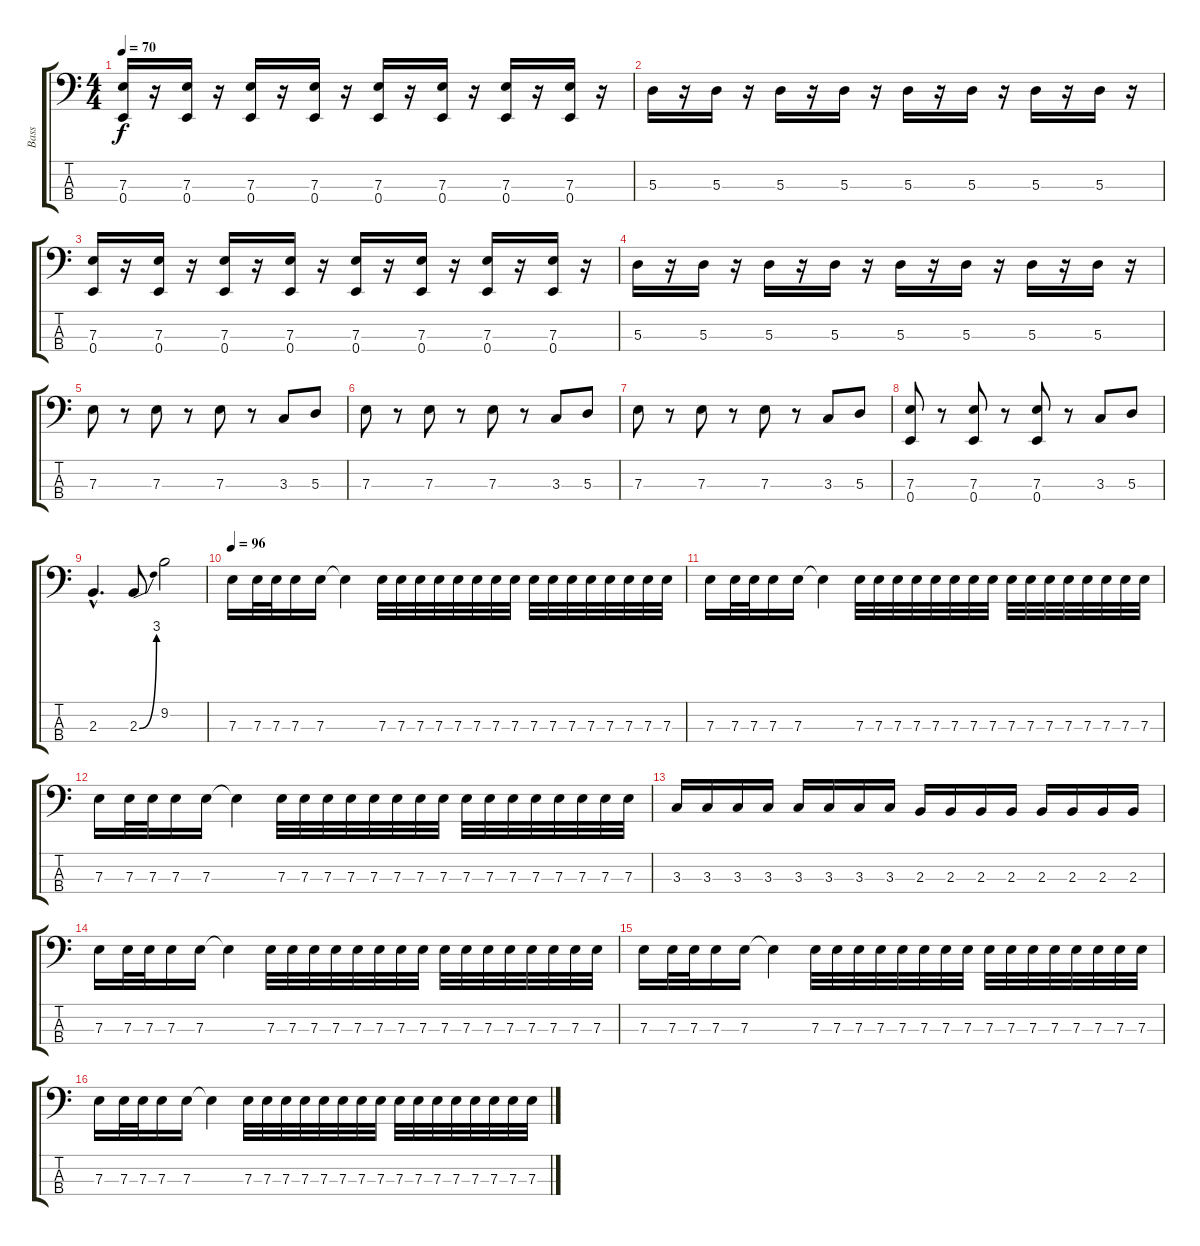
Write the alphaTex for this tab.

\track ("Bass" "Bass") {instrument electricbasspick}
\staff {score tabs}
\tuning (G2 D2 A1 E1) {hide}
\ts (4 4)
\tempo 70
\clef f4
\ks c
(7.3 0.4).16{dy f} r.16 (7.3 0.4).16 r.16 (7.3 0.4).16 r.16 (7.3 0.4).16 r.16 (7.3 0.4).16 r.16 (7.3 0.4).16 r.16 (7.3 0.4).16 r.16 (7.3 0.4).16 r.16 |
5.3.16 r.16 5.3.16 r.16 5.3.16 r.16 5.3.16 r.16 5.3.16 r.16 5.3.16 r.16 5.3.16 r.16 5.3.16 r.16 |
(7.3 0.4).16 r.16 (7.3 0.4).16 r.16 (7.3 0.4).16 r.16 (7.3 0.4).16 r.16 (7.3 0.4).16 r.16 (7.3 0.4).16 r.16 (7.3 0.4).16 r.16 (7.3 0.4).16 r.16 |
5.3.16 r.16 5.3.16 r.16 5.3.16 r.16 5.3.16 r.16 5.3.16 r.16 5.3.16 r.16 5.3.16 r.16 5.3.16 r.16 |
7.3.8 r.8 7.3.8 r.8 7.3.8 r.8 3.3.8 5.3.8 |
7.3.8 r.8 7.3.8 r.8 7.3.8 r.8 3.3.8 5.3.8 |
7.3.8 r.8 7.3.8 r.8 7.3.8 r.8 3.3.8 5.3.8 |
(7.3 0.4).8 r.8 (7.3 0.4).8 r.8 (7.3 0.4).8 r.8 3.3.8 5.3.8 |
2.3{hac}.4{d} 2.3{be (bend 0 0 60 12)}.8 9.2.2 |
\tempo 96
7.3.16 7.3.32 7.3.32 7.3.16 7.3.16 7.3{t}.4 7.3.32 7.3.32 7.3.32 7.3.32 7.3.32 7.3.32 7.3.32 7.3.32 7.3.32 7.3.32 7.3.32 7.3.32 7.3.32 7.3.32 7.3.32 7.3.32 |
7.3.16 7.3.32 7.3.32 7.3.16 7.3.16 7.3{t}.4 7.3.32 7.3.32 7.3.32 7.3.32 7.3.32 7.3.32 7.3.32 7.3.32 7.3.32 7.3.32 7.3.32 7.3.32 7.3.32 7.3.32 7.3.32 7.3.32 |
7.3.16 7.3.32 7.3.32 7.3.16 7.3.16 7.3{t}.4 7.3.32 7.3.32 7.3.32 7.3.32 7.3.32 7.3.32 7.3.32 7.3.32 7.3.32 7.3.32 7.3.32 7.3.32 7.3.32 7.3.32 7.3.32 7.3.32 |
3.3.16 3.3.16 3.3.16 3.3.16 3.3.16 3.3.16 3.3.16 3.3.16 2.3.16 2.3.16 2.3.16 2.3.16 2.3.16 2.3.16 2.3.16 2.3.16 |
7.3.16 7.3.32 7.3.32 7.3.16 7.3.16 7.3{t}.4 7.3.32 7.3.32 7.3.32 7.3.32 7.3.32 7.3.32 7.3.32 7.3.32 7.3.32 7.3.32 7.3.32 7.3.32 7.3.32 7.3.32 7.3.32 7.3.32 |
7.3.16 7.3.32 7.3.32 7.3.16 7.3.16 7.3{t}.4 7.3.32 7.3.32 7.3.32 7.3.32 7.3.32 7.3.32 7.3.32 7.3.32 7.3.32 7.3.32 7.3.32 7.3.32 7.3.32 7.3.32 7.3.32 7.3.32 |
7.3.16 7.3.32 7.3.32 7.3.16 7.3.16 7.3{t}.4 7.3.32 7.3.32 7.3.32 7.3.32 7.3.32 7.3.32 7.3.32 7.3.32 7.3.32 7.3.32 7.3.32 7.3.32 7.3.32 7.3.32 7.3.32 7.3.32
